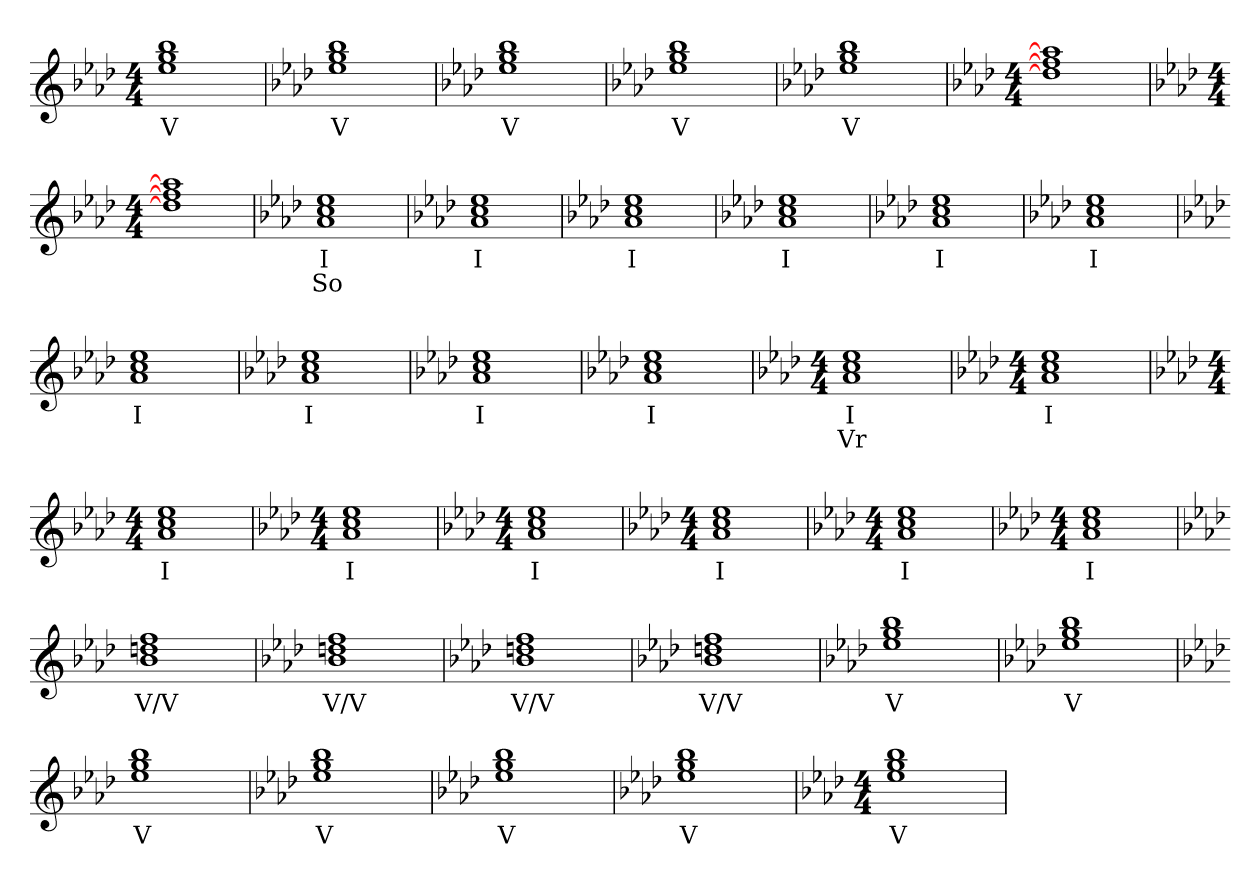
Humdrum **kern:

**kern	**text	**text
*part1	*part1	*part1
*staff1	*staff1	*staff1
*k[b-e-a-d-]	*	*
*A-:	*	*
*M4/4	*	*
=	=	=
1ee- 1gg 1bb-	V	.
=	=	=
*k[b-e-a-d-]	*	*
*A-:	*	*
1ee- 1gg 1bb-	V	.
=	=	=
*k[b-e-a-d-]	*	*
*A-:	*	*
1ee- 1gg 1bb-	V	.
=	=	=
*k[b-e-a-d-]	*	*
*A-:	*	*
1ee- 1gg 1bb-	V	.
=	=	=
*k[b-e-a-d-]	*	*
*A-:	*	*
1ee- 1gg 1bb-	V	.
=	=	=
*k[b-e-a-d-]	*	*
*A-:	*	*
*M4/4	*	*
1dd-] 1ff] 1aa-]	.	.
=	=	=
*k[b-e-a-d-]	*	*
*A-:	*	*
*M4/4	*	*
1dd-] 1ff] 1aa-]	.	.
=	=	=
*k[b-e-a-d-]	*	*
*A-:	*	*
1a- 1cc 1ee-	I	So
=	=	=
*k[b-e-a-d-]	*	*
*A-:	*	*
1a- 1cc 1ee-	I	.
=	=	=
*k[b-e-a-d-]	*	*
*A-:	*	*
1a- 1cc 1ee-	I	.
=	=	=
*k[b-e-a-d-]	*	*
*A-:	*	*
1a- 1cc 1ee-	I	.
=	=	=
*k[b-e-a-d-]	*	*
*A-:	*	*
1a- 1cc 1ee-	I	.
=	=	=
*k[b-e-a-d-]	*	*
*A-:	*	*
1a- 1cc 1ee-	I	.
=	=	=
*k[b-e-a-d-]	*	*
*A-:	*	*
1a- 1cc 1ee-	I	.
=	=	=
*k[b-e-a-d-]	*	*
*A-:	*	*
1a- 1cc 1ee-	I	.
=	=	=
*k[b-e-a-d-]	*	*
*A-:	*	*
1a- 1cc 1ee-	I	.
=	=	=
*k[b-e-a-d-]	*	*
*A-:	*	*
1a- 1cc 1ee-	I	.
=	=	=
*k[b-e-a-d-]	*	*
*A-:	*	*
*M4/4	*	*
1a- 1cc 1ee-	I	Vr
=	=	=
*k[b-e-a-d-]	*	*
*A-:	*	*
*M4/4	*	*
1a- 1cc 1ee-	I	.
=	=	=
*k[b-e-a-d-]	*	*
*A-:	*	*
*M4/4	*	*
1a- 1cc 1ee-	I	.
=	=	=
*k[b-e-a-d-]	*	*
*A-:	*	*
*M4/4	*	*
1a- 1cc 1ee-	I	.
=	=	=
*k[b-e-a-d-]	*	*
*A-:	*	*
*M4/4	*	*
1a- 1cc 1ee-	I	.
=	=	=
*k[b-e-a-d-]	*	*
*A-:	*	*
*M4/4	*	*
1a- 1cc 1ee-	I	.
=	=	=
*k[b-e-a-d-]	*	*
*A-:	*	*
*M4/4	*	*
1a- 1cc 1ee-	I	.
=	=	=
*k[b-e-a-d-]	*	*
*A-:	*	*
*M4/4	*	*
1a- 1cc 1ee-	I	.
=	=	=
*k[b-e-a-d-]	*	*
*A-:	*	*
1b- 1ddn 1ff	V/V	.
=	=	=
*k[b-e-a-d-]	*	*
*A-:	*	*
1b- 1ddn 1ff	V/V	.
=	=	=
*k[b-e-a-d-]	*	*
*A-:	*	*
1b- 1ddn 1ff	V/V	.
=	=	=
*k[b-e-a-d-]	*	*
*A-:	*	*
1b- 1ddn 1ff	V/V	.
=	=	=
*k[b-e-a-d-]	*	*
*A-:	*	*
1ee- 1gg 1bb-	V	.
=	=	=
*k[b-e-a-d-]	*	*
*A-:	*	*
1ee- 1gg 1bb-	V	.
=	=	=
*k[b-e-a-d-]	*	*
*A-:	*	*
1ee- 1gg 1bb-	V	.
=	=	=
*k[b-e-a-d-]	*	*
*A-:	*	*
1ee- 1gg 1bb-	V	.
=	=	=
*k[b-e-a-d-]	*	*
*A-:	*	*
1ee- 1gg 1bb-	V	.
=	=	=
*k[b-e-a-d-]	*	*
*A-:	*	*
1ee- 1gg 1bb-	V	.
=	=	=
*k[b-e-a-d-]	*	*
*A-:	*	*
*M4/4	*	*
1ee- 1gg 1bb-	V	.
=	=	=
*-	*-	*-
